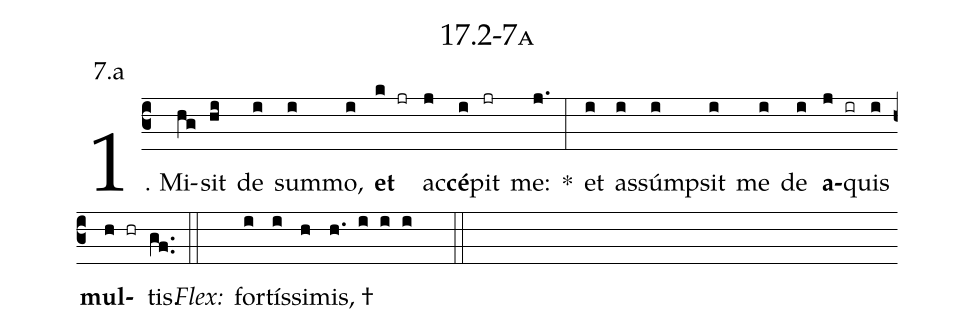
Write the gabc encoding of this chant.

name: 17.2-7a;
annotation: 7.a;
%%
(c3)1. Mi(hg)sit(hi) de(i) sum(i)mo,(i) <b>et</b>(k jr) ac(j)<b>cé</b>(i)pit(jr) me:(j.) *(:) et(i) as(i)súmp(i)sit(i) me(i) de(i) <b>a</b>(j ir)quis(i) <b>mul</b>(h hr)tis.(gf..) (::)
<i>Flex:</i>()  for(i)tís(i)si(h)mis, †(h. i i i  ::)

%E(i) u(i) o(j) u(i) a(h) e.(gf..) (::)
